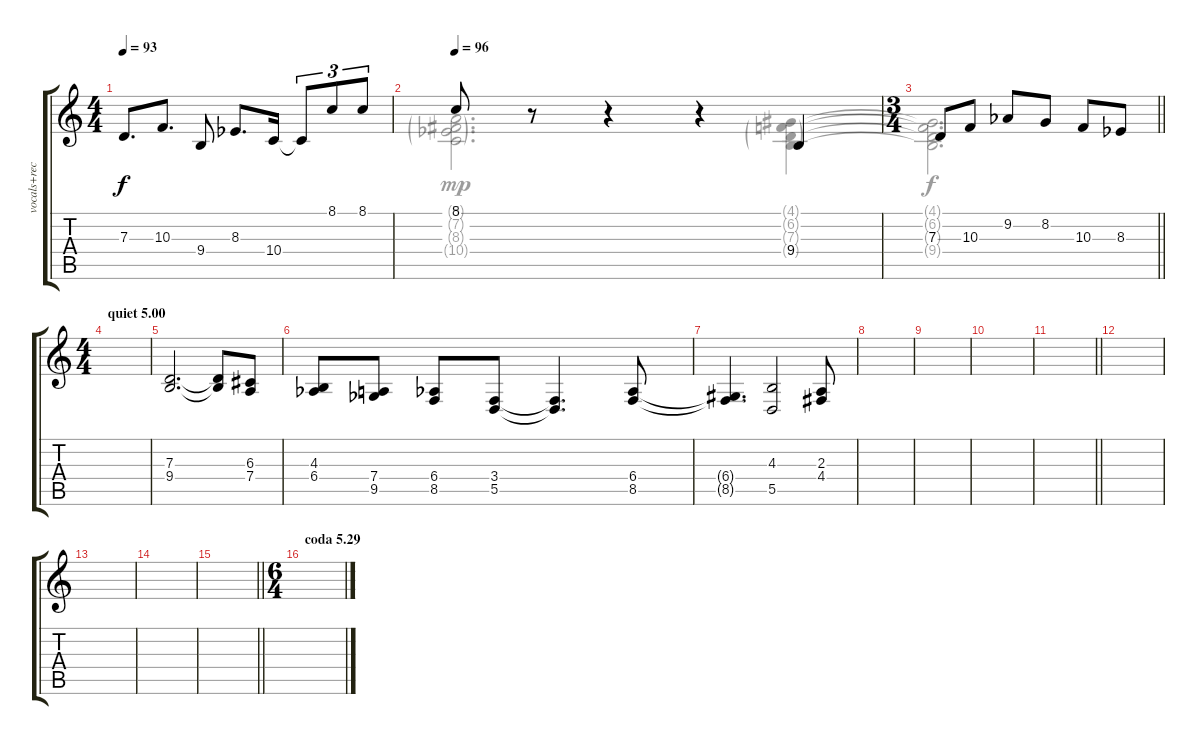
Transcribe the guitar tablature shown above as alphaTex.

\track ("vocals+recorder" "vocals+rec") {instrument tenorsax}
\staff {score tabs}
\tuning (E4 B3 G3 D3 A2 E2) {hide}
\voice
\ts (4 4)
\tempo 93
\clef g2
\ks c
7.3.8{d dy f} 10.3.8{d} 9.4.8 8.3{acc b}.8{d} 10.4.16 10.4{t}.8{tu (3 2)} 8.1.8{tu (3 2)} 8.1.8{tu (3 2)} |
\tempo 96
8.1.8 r.8 r.4 r.4 9.4.4 |
\ts (3 4)
\barLineRight lightlight
7.3.8 10.3.8 9.2{acc b}.8 8.2.8 10.3.8 8.3{acc b}.8 |
\ts (4 4)
\section ("" "quiet 5.00")
|
(7.3 9.4).2{d} (7.3{t} 9.4{t}).8 (6.3 7.4).8 |
(4.3 6.4{acc b}).8 (7.4 9.5{acc b}).8 (6.4{acc b} 8.5).8 (3.4 5.5).8 (3.4{t} 5.5{t}).4{d} (6.4{acc b} 8.5).8 |
(6.4{t} 8.5{t}).4{d} (4.3 5.5).2 (2.3 4.4).8 |
|
|
|
\barLineRight lightlight
|
|
|
|
\barLineRight lightlight
|
\ts (6 4)
\section ("" "coda 5.29")
\voice
\clef g2
\ottava regular
\simile none
\ks c
|
(5.1{g} 7.2{g} 8.3{g acc b} 10.4{g}).2{d dy mp} (4.1{g} 6.2{g} 7.3{g} 9.4{g}).4 |
\barLineRight lightlight
(4.1{t} 6.2{t} 7.3{t} 9.4{t}).2{d dy f} |
|
|
|
|
|
|
|
\barLineRight lightlight
|
|
|
|
\barLineRight lightlight
|
